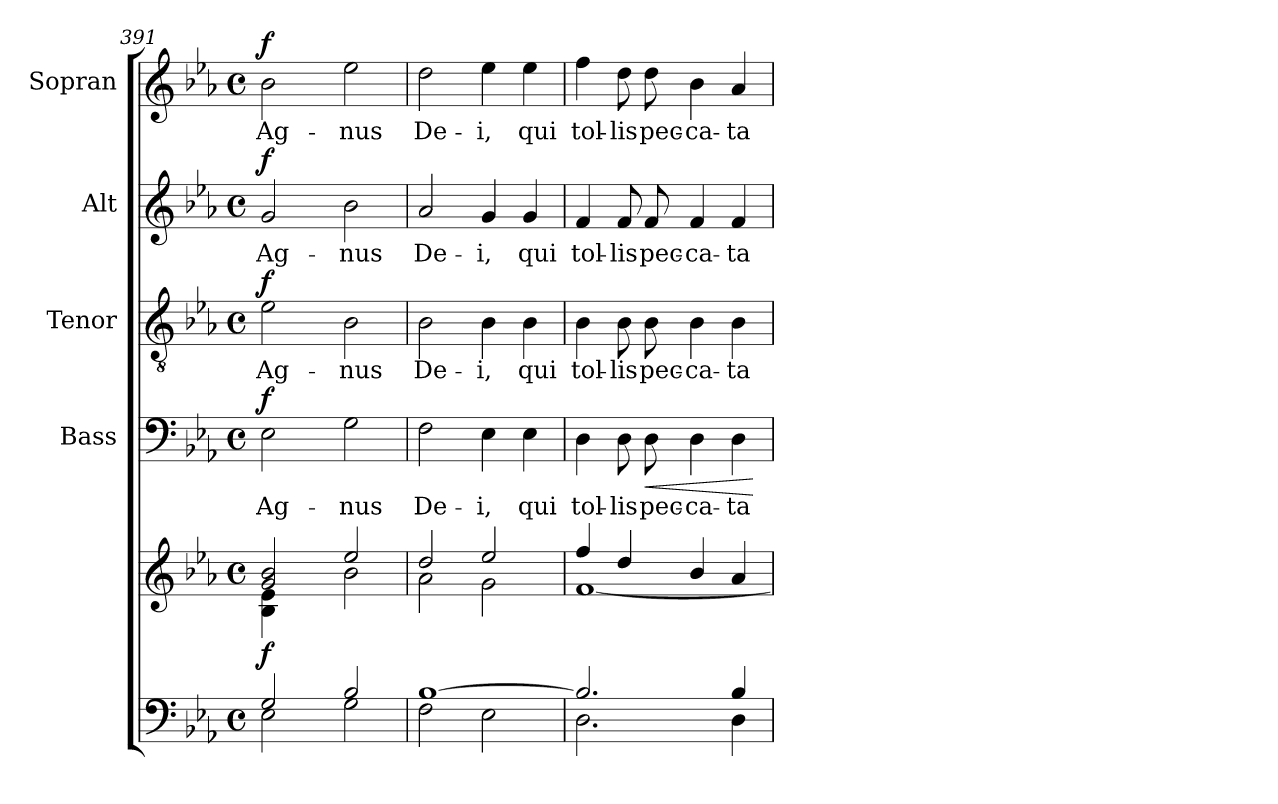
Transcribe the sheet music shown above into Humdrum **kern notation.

**kern	**kern	**dynam	**kern	**text	**dynam	**kern	**text	**dynam	**kern	**text	**dynam	**kern	**text	**dynam
*part5	*part5	*part5	*part4	*part4	*part4	*part3	*part3	*part3	*part2	*part2	*part2	*part1	*part1	*part1
*staff6	*staff5	*staff5/6	*staff4	*staff4	*staff4	*staff3	*staff3	*staff3	*staff2	*staff2	*staff2	*staff1	*staff1	*staff1
*	*	*	*I"Bass	*	*	*I"Tenor	*	*	*I"Alt	*	*	*I"Sopran	*	*
*	*	*	*I'B.	*	*	*I'T.	*	*	*I'A.	*	*	*I'S.	*	*
!!LO:PB:g=z
*clefF4	*clefG2	*	*clefF4	*	*	*clefGv2	*	*	*clefG2	*	*	*clefG2	*	*
*k[b-e-a-]	*k[b-e-a-]	*	*k[b-e-a-]	*	*	*k[b-e-a-]	*	*	*k[b-e-a-]	*	*	*k[b-e-a-]	*	*
*E-:	*E-:	*	*E-:	*	*	*E-:	*	*	*E-:	*	*	*E-:	*	*
*M4/4	*M4/4	*	*M4/4	*	*	*M4/4	*	*	*M4/4	*	*	*M4/4	*	*
*met(c)	*met(c)	*	*met(c)	*	*	*met(c)	*	*	*met(c)	*	*	*met(c)	*	*
=391	=391	=391	=391	=391	=391	=391	=391	=391	=391	=391	=391	=391	=391	=391
*^	*^	*	*	*	*	*	*	*	*	*	*	*	*	*
!	!	!	!	!LO:DY:b	!	!LO:LY:b	!LO:DY:a	!	!LO:LY:b	!LO:DY:a	!	!LO:LY:b	!LO:DY:a	!	!LO:LY:b	!LO:DY:a
2G/	2E-\	2g/ 2b-/	4B-\ 4e-\	f	2E-\	Ag-	f	2e-\	Ag-	f	2g/	Ag-	f	2b-\	Ag-	f
.	.	.	4ryy	.	.	.	.	.	.	.	.	.	.	.	.	.
!	!	!	!	!	!	!LO:LY:b	!	!	!LO:LY:b	!	!	!LO:LY:b	!	!	!LO:LY:b	!
2B-/	2G\	2ee-/	2b-\	.	2G\	-nus	.	2B-\	-nus	.	2b-\	-nus	.	2ee-\	-nus	.
=392	=392	=392	=392	=392	=392	=392	=392	=392	=392	=392	=392	=392	=392	=392	=392	=392
!	!	!	!	!	!	!LO:LY:b	!	!	!LO:LY:b	!	!	!LO:LY:b	!	!	!LO:LY:b	!
[>1B-	2F\	2dd/	2a-\	.	2F\	De-	.	2B-\	De-	.	2a-/	De-	.	2dd\	De-	.
!	!	!	!	!	!	!LO:LY:b	!	!	!LO:LY:b	!	!	!LO:LY:b	!	!	!LO:LY:b	!
.	2E-\	2ee-/	2g\	.	4E-\	-i,	.	4B-\	-i,	.	4g/	-i,	.	4ee-\	-i,	.
!	!	!	!	!	!	!LO:LY:b	!	!	!LO:LY:b	!	!	!LO:LY:b	!	!	!LO:LY:b	!
.	.	.	.	.	4E-\	qui	.	4B-\	qui	.	4g/	qui	.	4ee-\	qui	.
=393	=393	=393	=393	=393	=393	=393	=393	=393	=393	=393	=393	=393	=393	=393	=393	=393
!	!	!	!	!	!	!LO:LY:b	!	!	!LO:LY:b	!	!	!LO:LY:b	!	!	!LO:LY:b	!
2.B-/]	2.D\	4ff/	[<1f	.	4D\	tol-	.	4B-\	tol-	.	4f/	tol-	.	4ff\	tol-	.
!	!	!	!	!	!	!LO:LY:b	!	!	!LO:LY:b	!	!	!LO:LY:b	!	!	!LO:LY:b	!
.	.	4dd/	.	.	8D\	-lis	.	8B-\	-lis	.	8f/	-lis	.	8dd\	-lis	.
!	!	!	!	!	!	!LO:LY:b	!LO:HP:b	!	!LO:LY:b	!	!	!LO:LY:b	!	!	!LO:LY:b	!
.	.	.	.	.	8D\	pec-	<	8B-\	pec-	.	8f/	pec-	.	8dd\	pec-	.
!	!	!	!	!	!	!LO:LY:b	!	!	!LO:LY:b	!	!	!LO:LY:b	!	!	!LO:LY:b	!
.	.	4b-/	.	.	4D\	-ca-	.	4B-\	-ca-	.	4f/	-ca-	.	4b-\	-ca-	.
!	!	!	!	!	!	!LO:LY:b	!	!	!LO:LY:b	!	!	!LO:LY:b	!	!	!LO:LY:b	!
4B-/	4D\	4a-/	.	.	4D\	-ta	.	4B-\	-ta	.	4f/	-ta	.	4a-/	-ta	.
*v	*v	*	*	*	*	*	*	*	*	*	*	*	*	*	*	*
*	*v	*v	*	*	*	*	*	*	*	*	*	*	*	*	*
.	.	.	.	.	[	.	.	.	.	.	.	.	.	.
=	=	=	=	=	=	=	=	=	=	=	=	=	=	=
*-	*-	*-	*-	*-	*-	*-	*-	*-	*-	*-	*-	*-	*-	*-
